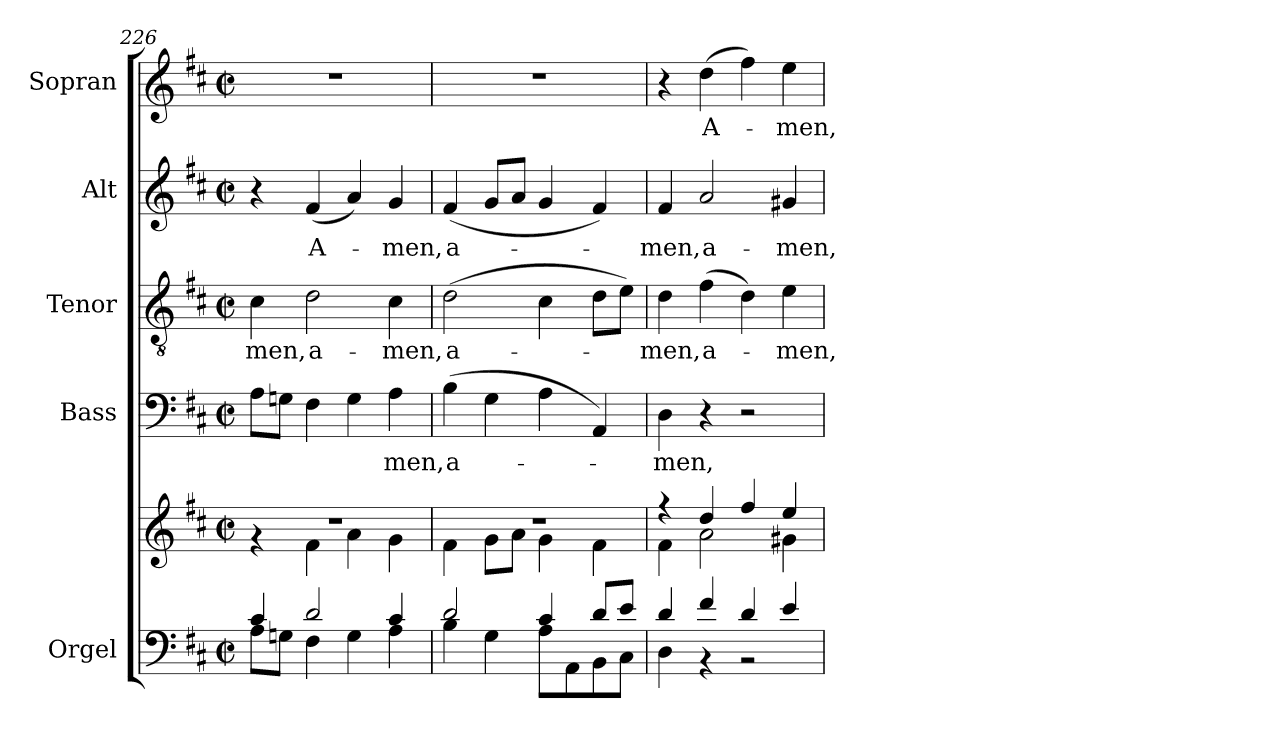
**kern	**kern	**kern	**text	**kern	**text	**kern	**text	**kern	**text
*part5	*part5	*part4	*part4	*part3	*part3	*part2	*part2	*part1	*part1
*staff6	*staff5	*staff4	*staff4	*staff3	*staff3	*staff2	*staff2	*staff1	*staff1
*I"Orgel	*	*I"Bass	*	*I"Tenor	*	*I"Alt	*	*I"Sopran	*
*I'Org.	*	*I'B.	*	*I'T.	*	*I'A.	*	*I'S.	*
*clefF4	*clefG2	*clefF4	*	*clefGv2	*	*clefG2	*	*clefG2	*
*k[f#c#]	*k[f#c#]	*k[f#c#]	*	*k[f#c#]	*	*k[f#c#]	*	*k[f#c#]	*
*D:	*D:	*D:	*	*D:	*	*D:	*	*D:	*
*M2/2	*M2/2	*M2/2	*	*M2/2	*	*M2/2	*	*M2/2	*
*met(c|)	*met(c|)	*met(c|)	*	*met(c|)	*	*met(c|)	*	*met(c|)	*
=226	=226	=226	=226	=226	=226	=226	=226	=226	=226
*^	*^	*	*	*	*	*	*	*	*
!	!	!	!	!	!	!	!LO:LY:b	!	!	!	!
4c#/	8A\L	1rdd	4rf	8A\L	.	4c#\	-men,	4r	.	1r	.
.	8Gn\J	.	.	8Gn\J	.	.	.	.	.	.	.
!	!	!	!	!	!	!	!LO:LY:b	!	!LO:LY:b	!	!
2d/	4F#\	.	4f#\	4F#\	.	2d\	a-	(<4f#/	A-	.	.
.	4G\	.	4a\	4G\	.	.	.	4a/)	.	.	.
!	!	!	!	!	!LO:LY:b	!	!LO:LY:b	!	!LO:LY:b	!	!
4c#/	4A\	.	4g\	4A\	-men,	4c#\	-men,	4g/	-men,	.	.
=227	=227	=227	=227	=227	=227	=227	=227	=227	=227	=227	=227
!	!	!	!	!	!LO:LY:b	!	!LO:LY:b	!	!LO:LY:b	!	!
2d/	4B\	1rdd	4f#\	(>4B\	a-	(>2d\	a-	(<4f#/	a-	1r	.
.	4G\	.	8g\L	4G\	.	.	.	8g/L	.	.	.
.	.	.	8a\J	.	.	.	.	8a/J	.	.	.
4c#/	8A\L	.	4g\	4A\	.	4c#\	.	4g/	.	.	.
.	8AA\	.	.	.	.	.	.	.	.	.	.
8d/L	8BB\	.	4f#\	4AA/)	.	8d\L	.	4f#/)	.	.	.
8e/J	8C#\J	.	.	.	.	8e\J)	.	.	.	.	.
=228	=228	=228	=228	=228	=228	=228	=228	=228	=228	=228	=228
!	!	!	!	!	!LO:LY:b	!	!LO:LY:b	!	!LO:LY:b	!	!
4d/	4D\	4ree	4f#\	4D\	-men,	4d\	-men,	4f#/	-men,	4r	.
!	!	!	!	!	!	!	!LO:LY:b	!	!LO:LY:b	!	!LO:LY:b
4f#/	4r	4dd/	2a\	4r	.	(>4f#\	a-	2a/	a-	(>4dd\	A-
4d/	2r	4ff#/	.	2r	.	4d\)	.	.	.	4ff#\)	.
!	!	!	!	!	!	!	!LO:LY:b	!	!LO:LY:b	!	!LO:LY:b
4e/	.	4ee/	4g#X\	.	.	4e\	-men,	4g#X/	-men,	4ee\	-men,
*v	*v	*	*	*	*	*	*	*	*	*	*
*	*v	*v	*	*	*	*	*	*	*	*
=	=	=	=	=	=	=	=	=	=
*-	*-	*-	*-	*-	*-	*-	*-	*-	*-
